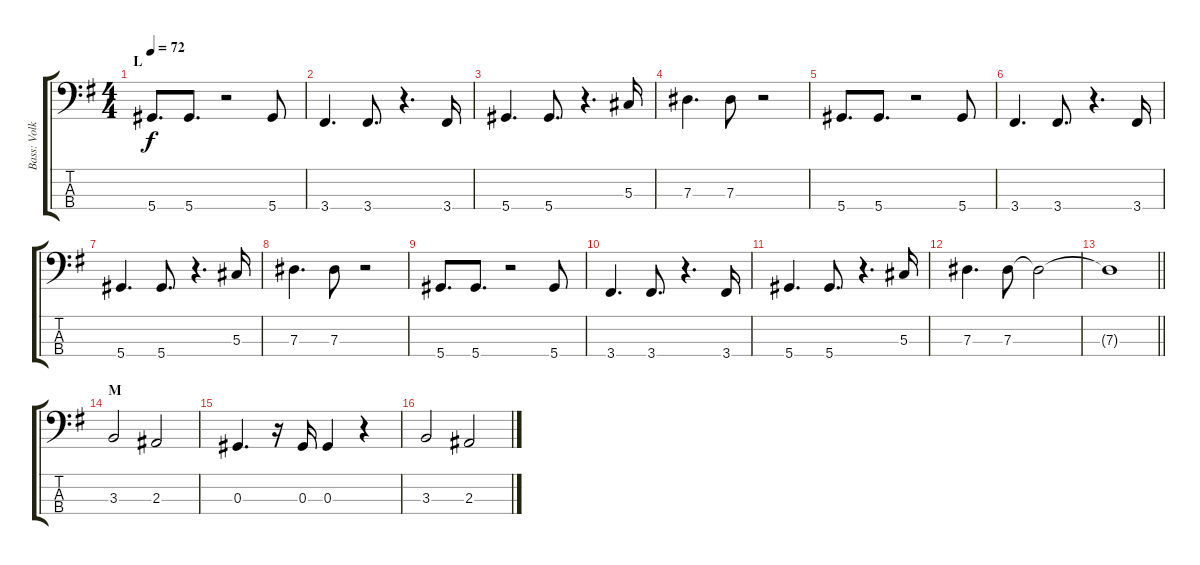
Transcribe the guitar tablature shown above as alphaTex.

\track ("Bass: Volker" "Bass: Volk") {instrument synthbass2}
\staff {score tabs}
\tuning (Gb2 Db2 Ab1 Eb1) {hide}
\ts (4 4)
\section ("" "L")
\tempo 72
\clef f4
\ks g
5.4.8{d dy f} 5.4.8{d} r.2 5.4.8 |
3.4.4{d} 3.4.8{d} r.4{d} 3.4.16 |
5.4.4{d} 5.4.8{d} r.4{d} 5.3.16 |
7.3.4{d} 7.3.8 r.2 |
5.4.8{d} 5.4.8{d} r.2 5.4.8 |
3.4.4{d} 3.4.8{d} r.4{d} 3.4.16 |
5.4.4{d} 5.4.8{d} r.4{d} 5.3.16 |
7.3.4{d} 7.3.8 r.2 |
5.4.8{d} 5.4.8{d} r.2 5.4.8 |
3.4.4{d} 3.4.8{d} r.4{d} 3.4.16 |
5.4.4{d} 5.4.8{d} r.4{d} 5.3.16 |
7.3.4{d} 7.3.8 7.3{t}.2 |
\barLineRight lightlight
7.3{t}.1 |
\section ("" "M")
3.3.2 2.3.2 |
0.3.4{d} r.16 0.3.16 0.3.4 r.4 |
3.3.2 2.3.2
